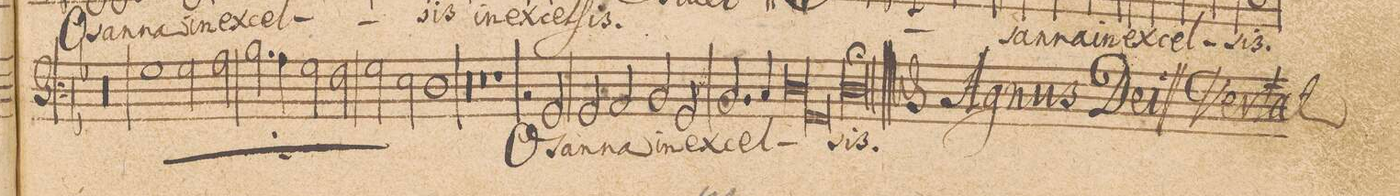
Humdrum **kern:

**kern	**text
*I"BASSVS.	*
*clefF3	*
*k[b-]	*
*met(C|)	*
*M2/1	*
00r	.
=76-	=76-
=77-	=77-
*	*ij
1B-	O-
=78-	=78-
2B-\	-san-
2c\	-na
2.d\	in
4c\	ex-
=79-	=79-
2B-\	-cel-
2A\	.
2B-\	.
2G\	.
=80-	=80-
1F	-sis
*	*Xij
00r	.
=81-	=81-
=82-	=82-
0r	.
=83-	=83-
1r	.
=84-	=84-
2rE	.
2BB-/	O-
2BB-/	-san-
2C/	-na
=85-	=85-
2D/	in
2BB-/	ex-
2.D/	-cel-
4E/	.
=86-	=86-
*lig	*
1F	.
1BB-	.
*Xlig	*
=87-	=87-
[0F;l	-sis.
=88-	=88-
0F]	.
==	==
*-	*-
